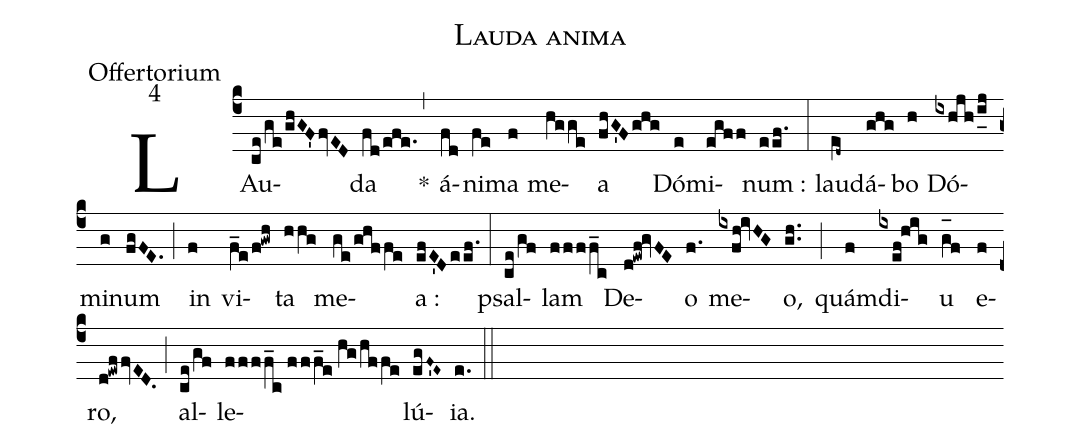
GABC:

name:Lauda anima;
office-part:Offertorium;
mode:4;
%%
(c4) LAu(ce/ge/ghGF'fvED)da(fd/efe.) <clear>*(,) á(fd)ni(fe)ma(f) me(hgge)a(fhG'Fghg) Dó(e)mi(egff)num :(eef.) (:) lau(e[ll:1]d~)dá(ghg)bo(h) Dó(ixhjh/i_[uh:l]j)mi(g)num(fgFE.) (;) in(f) vi(f_e/f!gwh)ta(hhg) me(ge/ghffe)a :(efE'Deef.) (:) psal(ce/gf)lam(ffff_c) De(d!ewf!gvFE)o(f.) me(ixfh!ivHG)o,(gh..) (;) quám(f)di(ixef!hig)u(g_[oh:h]f) e(f)ro,(d!ewffvED.) (;) al(ce/gf)le(ffff_c//fff_e//hg/hffe)lú(egF~'E~){ia}.(e.) (::)
